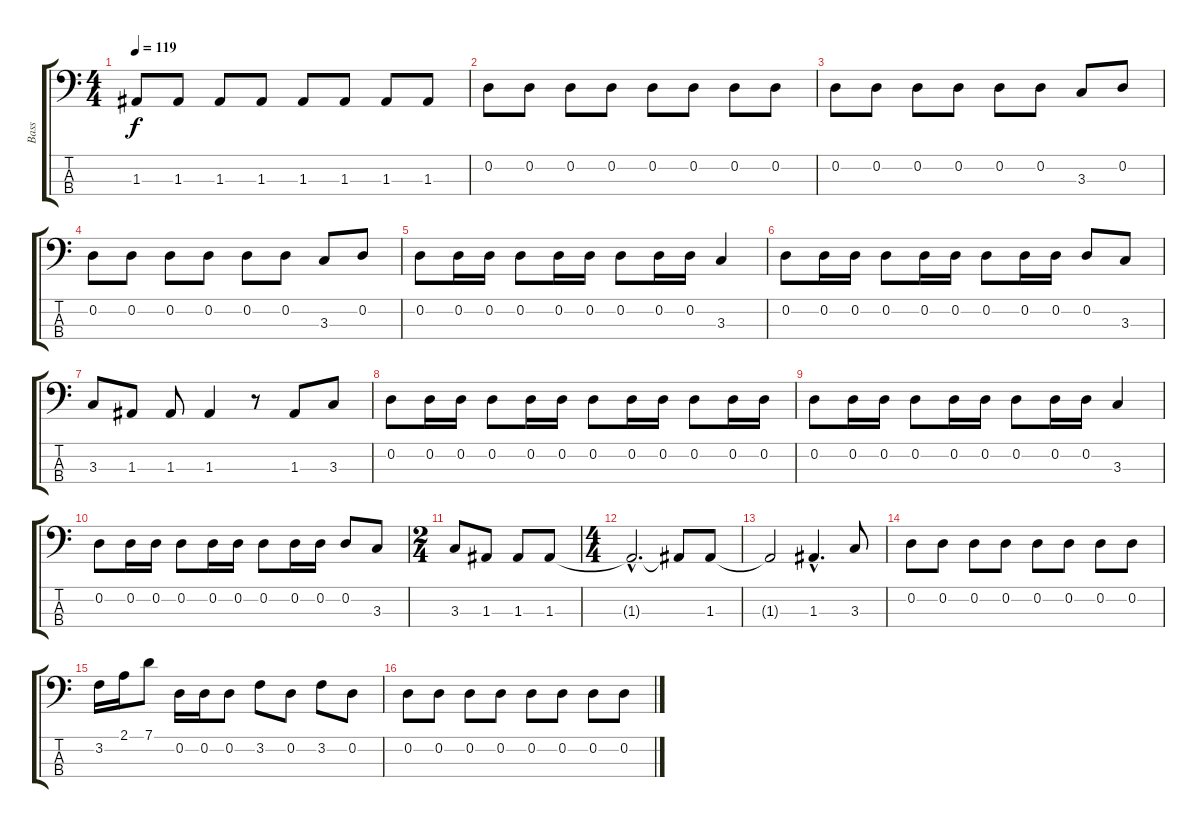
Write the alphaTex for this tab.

\track ("Bass" "Bass") {instrument electricbassfinger}
\staff {score tabs}
\tuning (G2 D2 A1 E1) {hide}
\ts (4 4)
\tempo 119
\clef f4
\ks c
1.3.8{dy f} 1.3.8 1.3.8 1.3.8 1.3.8 1.3.8 1.3.8 1.3.8 |
0.2.8 0.2.8 0.2.8 0.2.8 0.2.8 0.2.8 0.2.8 0.2.8 |
0.2.8 0.2.8 0.2.8 0.2.8 0.2.8 0.2.8 3.3.8 0.2.8 |
0.2.8 0.2.8 0.2.8 0.2.8 0.2.8 0.2.8 3.3.8 0.2.8 |
0.2.8 0.2.16 0.2.16 0.2.8 0.2.16 0.2.16 0.2.8 0.2.16 0.2.16 3.3.4 |
0.2.8 0.2.16 0.2.16 0.2.8 0.2.16 0.2.16 0.2.8 0.2.16 0.2.16 0.2.8 3.3.8 |
3.3.8 1.3.8 1.3.8 1.3.4 r.8 1.3.8 3.3.8 |
0.2.8 0.2.16 0.2.16 0.2.8 0.2.16 0.2.16 0.2.8 0.2.16 0.2.16 0.2.8 0.2.16 0.2.16 |
0.2.8 0.2.16 0.2.16 0.2.8 0.2.16 0.2.16 0.2.8 0.2.16 0.2.16 3.3.4 |
0.2.8 0.2.16 0.2.16 0.2.8 0.2.16 0.2.16 0.2.8 0.2.16 0.2.16 0.2.8 3.3.8 |
\ts (2 4)
3.3.8 1.3.8 1.3.8 1.3.8 |
\ts (4 4)
1.3{hac t}.2{d} 1.3{t}.8 1.3.8 |
1.3{t}.2 1.3{hac}.4{d} 3.3.8 |
0.2.8 0.2.8 0.2.8 0.2.8 0.2.8 0.2.8 0.2.8 0.2.8 |
3.2.16 2.1.16 7.1.8 0.2.16 0.2.16 0.2.8 3.2.8 0.2.8 3.2.8 0.2.8 |
0.2.8 0.2.8 0.2.8 0.2.8 0.2.8 0.2.8 0.2.8 0.2.8
